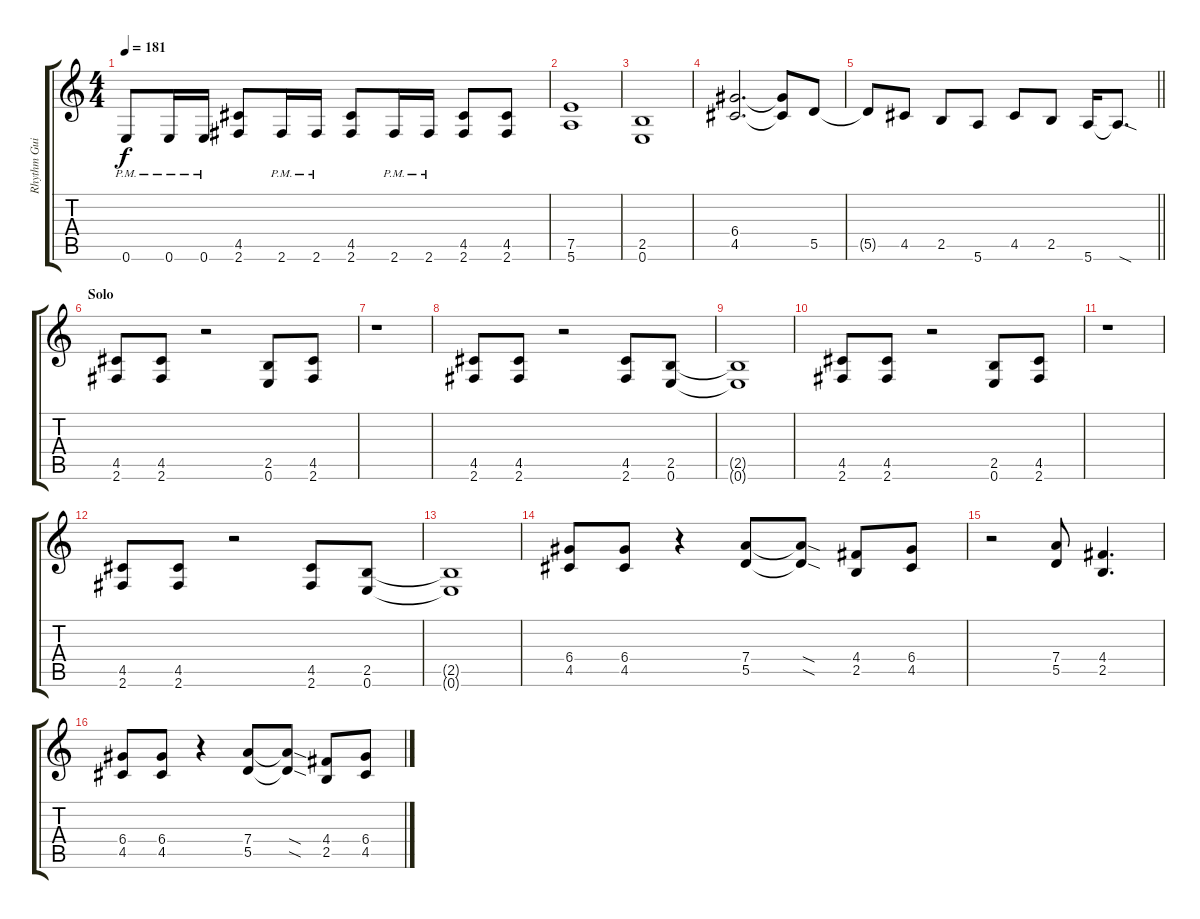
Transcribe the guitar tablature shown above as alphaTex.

\track ("Rhythm Guitar I" "Rhythm Gui") {instrument overdrivenguitar}
\staff {score tabs}
\tuning (E4 B3 G3 D3 A2 E2) {hide}
\ts (4 4)
\tempo 181
\clef g2
\ks c
0.6{pm}.8{dy f} 0.6{pm}.16 0.6{pm}.16 (4.5 2.6).8 2.6{pm}.16 2.6{pm}.16 (4.5 2.6).8 2.6{pm}.16 2.6{pm}.16 (4.5 2.6).8 (4.5 2.6).8 |
(7.5 5.6).1 |
(2.5 0.6).1 |
(6.4 4.5).2{d} (6.4{t} 4.5{t}).8 5.5.8 |
\barLineRight lightlight
5.5{t}.8 4.5.8 2.5.8 5.6.8 4.5.8 2.5.8 5.6.16 5.6{sod t}.8{d} |
\section ("" "Solo")
(4.5 2.6).8 (4.5 2.6).8 r.2 (2.5 0.6).8 (4.5 2.6).8 |
r.1 |
(4.5 2.6).8 (4.5 2.6).8 r.2 (4.5 2.6).8 (2.5 0.6).8 |
(2.5{t} 0.6{t}).1 |
(4.5 2.6).8 (4.5 2.6).8 r.2 (2.5 0.6).8 (4.5 2.6).8 |
r.1 |
(4.5 2.6).8 (4.5 2.6).8 r.2 (4.5 2.6).8 (2.5 0.6).8 |
(2.5{t} 0.6{t}).1 |
(6.4 4.5).8 (6.4 4.5).8 r.4 (7.4 5.5).8 (7.4{sod t} 5.5{sod t}).8 (4.4 2.5).8 (6.4 4.5).8 |
r.2 (7.4 5.5).8 (4.4 2.5).4{d} |
(6.4 4.5).8 (6.4 4.5).8 r.4 (7.4 5.5).8 (7.4{sod t} 5.5{sod t}).8 (4.4 2.5).8 (6.4 4.5).8
